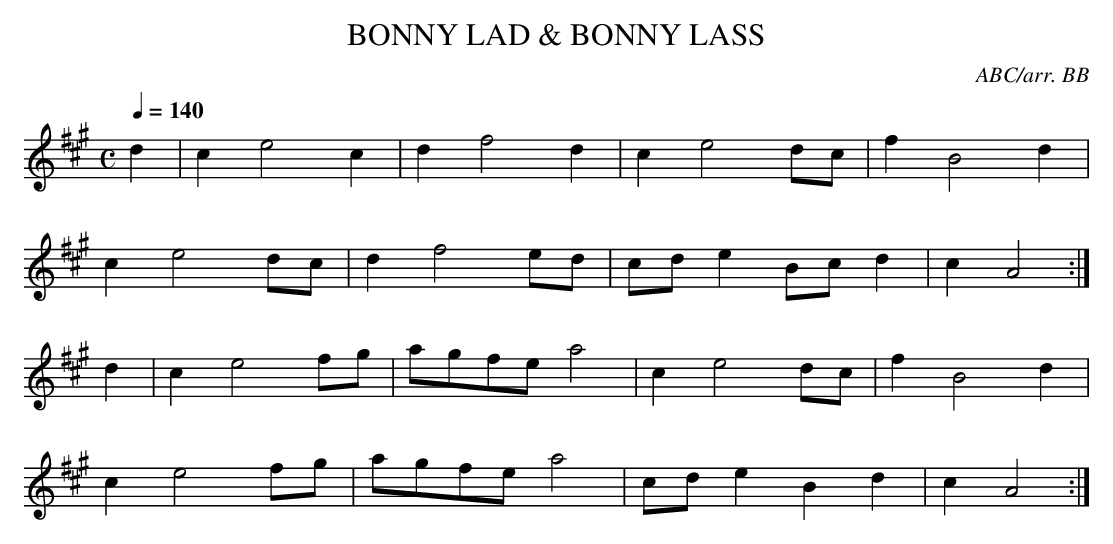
X:1
T:BONNY LAD & BONNY LASS
C:ABC/arr. BB
L:1/8
Q:1/4=140
M:C
K:A
d2|c2e4c2|d2f4d2|c2e4dc|f2B4d2|
c2e4dc|d2f4ed|cde2Bcd2|c2A4 :|
d2|c2e4fg|agfe a4|c2e4dc|f2B4d2|
c2e4fg|agfe a4|cde2B2d2|c2A4 :|
